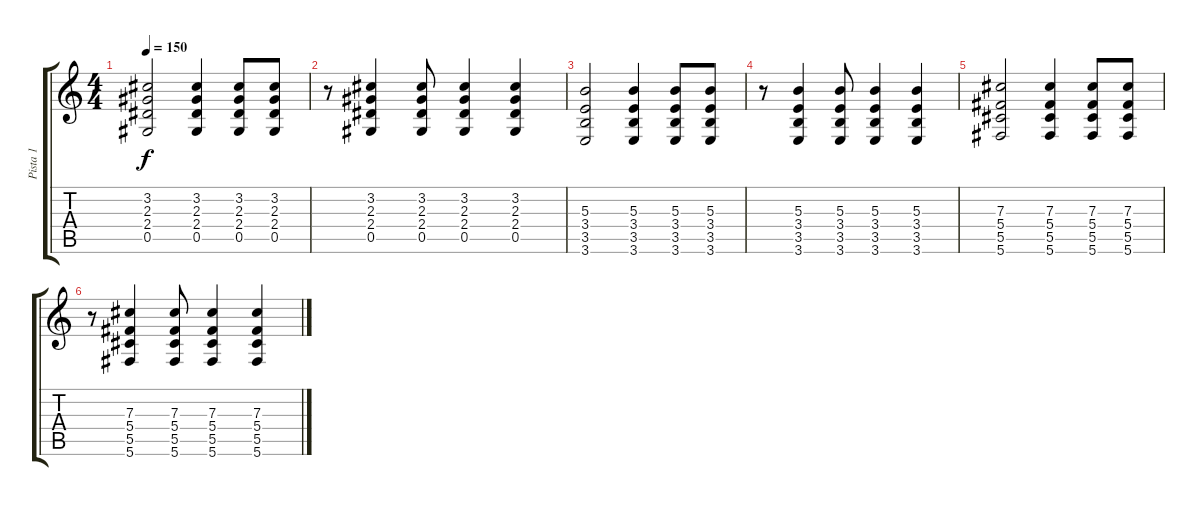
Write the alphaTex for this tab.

\track ("Pista 1" "Pista 1") {instrument acousticguitarsteel}
\staff {score tabs}
\tuning (Eb4 Bb3 Gb3 Db3 Ab2 Db2) {hide}
\ts (4 4)
\tempo 150
\clef g2
\ks c
(3.2 2.3 2.4 0.5).2{dy f} (3.2 2.3 2.4 0.5).4 (3.2 2.3 2.4 0.5).8 (3.2 2.3 2.4 0.5).8 |
r.8 (3.2 2.3 2.4 0.5).4 (3.2 2.3 2.4 0.5).8 (3.2 2.3 2.4 0.5).4 (3.2 2.3 2.4 0.5).4 |
(5.3 3.4 3.5 3.6).2 (5.3 3.4 3.5 3.6).4 (5.3 3.4 3.5 3.6).8 (5.3 3.4 3.5 3.6).8 |
r.8 (5.3 3.4 3.5 3.6).4 (5.3 3.4 3.5 3.6).8 (5.3 3.4 3.5 3.6).4 (5.3 3.4 3.5 3.6).4 |
(7.3 5.4 5.5 5.6).2 (7.3 5.4 5.5 5.6).4 (7.3 5.4 5.5 5.6).8 (7.3 5.4 5.5 5.6).8 |
r.8 (7.3 5.4 5.5 5.6).4 (7.3 5.4 5.5 5.6).8 (7.3 5.4 5.5 5.6).4 (7.3 5.4 5.5 5.6).4
